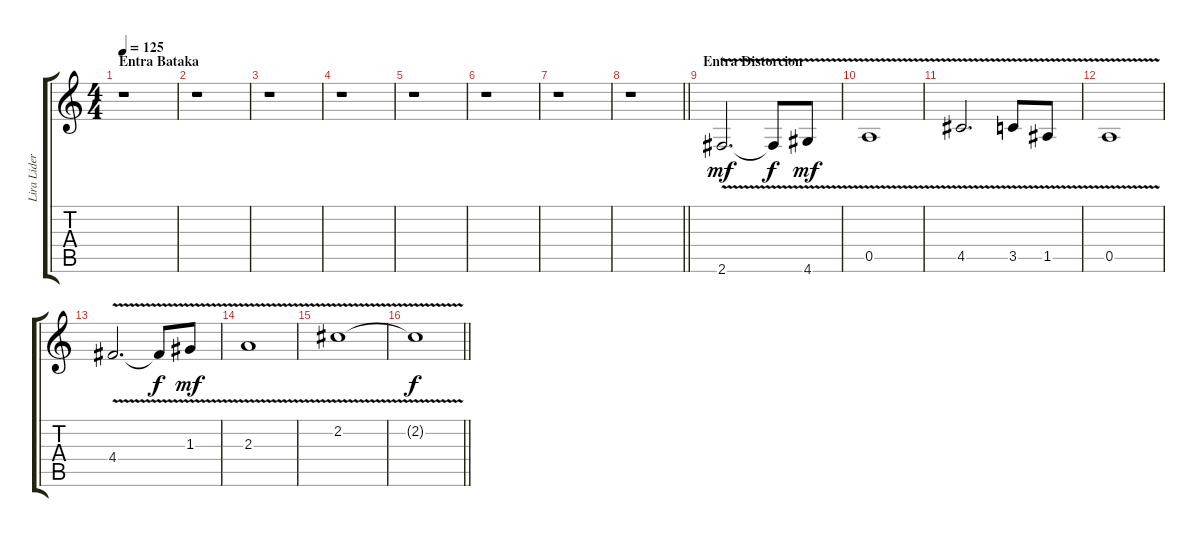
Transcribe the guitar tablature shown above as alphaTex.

\track ("Lira Lider" "Lira Lider") {instrument distortionguitar}
\staff {score tabs}
\tuning (E4 B3 G3 D3 A2 E2) {hide}
\ts (4 4)
\section ("" "Entra Bataka")
\tempo 125
\clef g2
\ks c
r.1{dy mf} |
r.1 |
r.1 |
r.1 |
r.1 |
r.1 |
r.1 |
\barLineRight lightlight
r.1 |
\section ("" "Entra Distorcion")
2.6{v}.2{d volume 9} 2.6{t}.8{dy f} 4.6{v}.8{dy mf} |
0.5{v}.1 |
4.5{v}.2{d} 3.5{v}.8 1.5{v}.8 |
0.5{v}.1 |
4.4{v}.2{d} 4.4{t}.8{dy f} 1.3{v}.8{dy mf} |
2.3{v}.1 |
2.2{v}.1 |
\barLineRight lightlight
2.2{t}.1{dy f}
